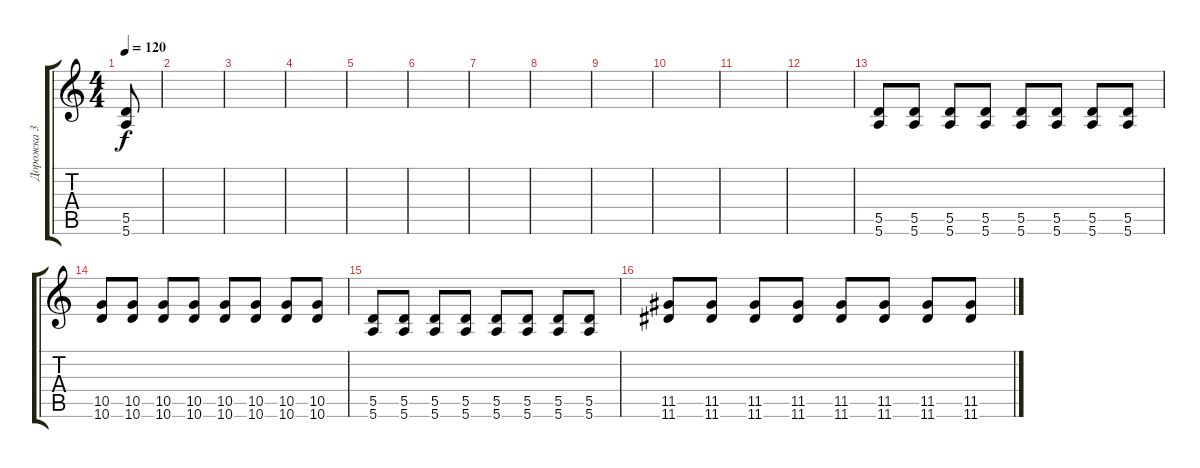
\track ("Дорожка 3" "Дорожка 3") {instrument distortionguitar}
\staff {score tabs}
\tuning (E4 B3 G3 D3 A2 E2) {hide}
\ts (4 4)
\tempo 120
\clef g2
\ks c
(5.5 5.6).8{dy f} |
|
|
|
|
|
|
|
|
|
|
|
(5.5 5.6).8 (5.5 5.6).8 (5.5 5.6).8 (5.5 5.6).8 (5.5 5.6).8 (5.5 5.6).8 (5.5 5.6).8 (5.5 5.6).8 |
(10.5 10.6).8 (10.5 10.6).8 (10.5 10.6).8 (10.5 10.6).8 (10.5 10.6).8 (10.5 10.6).8 (10.5 10.6).8 (10.5 10.6).8 |
(5.5 5.6).8 (5.5 5.6).8 (5.5 5.6).8 (5.5 5.6).8 (5.5 5.6).8 (5.5 5.6).8 (5.5 5.6).8 (5.5 5.6).8 |
(11.5 11.6).8 (11.5 11.6).8 (11.5 11.6).8 (11.5 11.6).8 (11.5 11.6).8 (11.5 11.6).8 (11.5 11.6).8 (11.5 11.6).8
